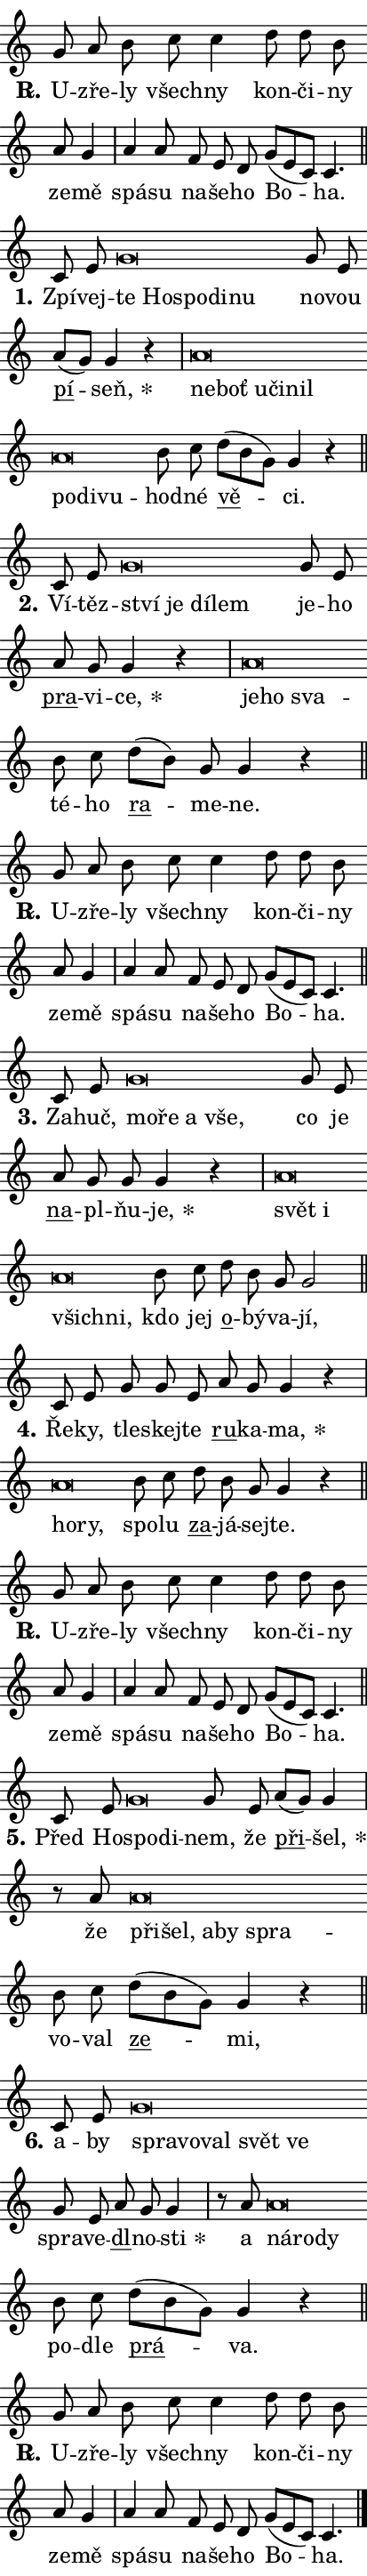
\version "2.22.1"
\header { tagline = "" }
\paper {
  indent = 0\cm
  top-margin = 0\cm
  right-margin = 0\cm
  bottom-margin = 0\cm
  left-margin = 0\cm
  paper-width = 7\cm
  page-breaking = #ly:one-page-breaking
  system-system-spacing.basic-distance = #11
  score-system-spacing.basic-distance = #11.3
  ragged-last = ##f
}


%% Author: Thomas Morley
%% https://lists.gnu.org/archive/html/lilypond-user/2020-05/msg00002.html
#(define (line-position grob)
"Returns position of @var[grob} in current system:
   @code{'start}, if at first time-step
   @code{'end}, if at last time-step
   @code{'middle} otherwise
"
  (let* ((col (ly:item-get-column grob))
         (ln (ly:grob-object col 'left-neighbor))
         (rn (ly:grob-object col 'right-neighbor))
         (col-to-check-left (if (ly:grob? ln) ln col))
         (col-to-check-right (if (ly:grob? rn) rn col))
         (break-dir-left
           (and
             (ly:grob-property col-to-check-left 'non-musical #f)
             (ly:item-break-dir col-to-check-left)))
         (break-dir-right
           (and
             (ly:grob-property col-to-check-right 'non-musical #f)
             (ly:item-break-dir col-to-check-right))))
        (cond ((eqv? 1 break-dir-left) 'start)
              ((eqv? -1 break-dir-right) 'end)
              (else 'middle))))

#(define (tranparent-at-line-position vctor)
  (lambda (grob)
  "Relying on @code{line-position} select the relevant enry from @var{vctor}.
Used to determine transparency,"
    (case (line-position grob)
      ((end) (not (vector-ref vctor 0)))
      ((middle) (not (vector-ref vctor 1)))
      ((start) (not (vector-ref vctor 2))))))

noteHeadBreakVisibility =
#(define-music-function (break-visibility)(vector?)
"Makes @code{NoteHead}s transparent relying on @var{break-visibility}"
#{
  \override NoteHead.transparent =
    #(tranparent-at-line-position break-visibility)
#})

#(define delete-ledgers-for-transparent-note-heads
  (lambda (grob)
    "Reads whether a @code{NoteHead} is transparent.
If so this @code{NoteHead} is removed from @code{'note-heads} from
@var{grob}, which is supposed to be @code{LedgerLineSpanner}.
As a result ledgers are not printed for this @code{NoteHead}"
    (let* ((nhds-array (ly:grob-object grob 'note-heads))
           (nhds-list
             (if (ly:grob-array? nhds-array)
                 (ly:grob-array->list nhds-array)
                 '()))
           ;; Relies on the transparent-property being done before
           ;; Staff.LedgerLineSpanner.after-line-breaking is executed.
           ;; This is fragile ...
           (to-keep
             (remove
               (lambda (nhd)
                 (ly:grob-property nhd 'transparent #f))
               nhds-list)))
      ;; TODO find a better method to iterate over grob-arrays, similiar
      ;; to filter/remove etc for lists
      ;; For now rebuilt from scratch
      (set! (ly:grob-object grob 'note-heads)  '())
      (for-each
        (lambda (nhd)
          (ly:pointer-group-interface::add-grob grob 'note-heads nhd))
        to-keep))))

hideNotes = {
  \noteHeadBreakVisibility #begin-of-line-visible
}
unHideNotes = {
  \noteHeadBreakVisibility #all-visible
}

% work-around for resetting accidentals
% https://lilypond.org/doc/v2.23/Documentation/notation/displaying-rhythms#unmetered-music
cadenzaMeasure = {
  \cadenzaOff
  \partial 1024 s1024
  \cadenzaOn
}

#(define-markup-command (accent layout props text) (markup?)
  "Underline accented syllable"
  (interpret-markup layout props
    #{\markup \override #'(offset . 4.3) \underline { #text }#}))

responsum = \markup \concat {
  "R" \hspace #-1.05 \path #0.1 #'((moveto 0 0.07) (lineto 0.9 0.8)) \hspace #0.05 "."
}

\layout {
    \context {
        \Staff
        \remove "Time_signature_engraver"
        \override LedgerLineSpanner.after-line-breaking = #delete-ledgers-for-transparent-note-heads
    }
    \context {
        \Voice {
            \override NoteHead.output-attributes = #'((class . "notehead"))
            \override Hairpin.height = #0.55
        }
    }
    \context {
        \Lyrics {
            \override StanzaNumber.output-attributes = #'((class . "stanzanumber"))
            \override LyricSpace.minimum-distance = #0.9
            \override LyricText.font-name = #"TeX Gyre Schola"
            \override LyricText.font-size = 1
            \override StanzaNumber.font-name = #"TeX Gyre Schola Bold"
            \override StanzaNumber.font-size = 1
        }
    }
}

% magnetic-lyrics.ily
%
%   written by
%     Jean Abou Samra <jean@abou-samra.fr>
%     Werner Lemberg <wl@gnu.org>
%
%   adapted by
%     Jiri Hon <jiri.hon@gmail.com>
%
% Version 2022-Apr-15

% https://www.mail-archive.com/lilypond-user@gnu.org/msg149350.html

#(define (Left_hyphen_pointer_engraver context)
   "Collect syllable-hyphen-syllable occurrences in lyrics and store
them in properties.  This engraver only looks to the left.  For
example, if the lyrics input is @code{foo -- bar}, it does the
following.

@itemize @bullet
@item
Set the @code{text} property of the @code{LyricHyphen} grob between
@q{foo} and @q{bar} to @code{foo}.

@item
Set the @code{left-hyphen} property of the @code{LyricText} grob with
text @q{foo} to the @code{LyricHyphen} grob between @q{foo} and
@q{bar}.
@end itemize

Use this auxiliary engraver in combination with the
@code{lyric-@/text::@/apply-@/magnetic-@/offset!} hook."
   (let ((hyphen #f)
         (text #f))
     (make-engraver
      (acknowledgers
       ((lyric-syllable-interface engraver grob source-engraver)
        (set! text grob)))
      (end-acknowledgers
       ((lyric-hyphen-interface engraver grob source-engraver)
        ;(when (not (grob::has-interface grob 'lyric-space-interface))
          (set! hyphen grob)));)
      ((stop-translation-timestep engraver)
       (when (and text hyphen)
         (ly:grob-set-object! text 'left-hyphen hyphen))
       (set! text #f)
       (set! hyphen #f)))))

#(define (lyric-text::apply-magnetic-offset! grob)
   "If the space between two syllables is less than the value in
property @code{LyricText@/.details@/.squash-threshold}, move the right
syllable to the left so that it gets concatenated with the left
syllable.

Use this function as a hook for
@code{LyricText@/.after-@/line-@/breaking} if the
@code{Left_@/hyphen_@/pointer_@/engraver} is active."
   (let ((hyphen (ly:grob-object grob 'left-hyphen #f)))
     (when hyphen
       (let ((left-text (ly:spanner-bound hyphen LEFT)))
         (when (grob::has-interface left-text 'lyric-syllable-interface)
           (let* ((common (ly:grob-common-refpoint grob left-text X))
                  (this-x-ext (ly:grob-extent grob common X))
                  (left-x-ext
                   (begin
                     ;; Trigger magnetism for left-text.
                     (ly:grob-property left-text 'after-line-breaking)
                     (ly:grob-extent left-text common X)))
                  ;; `delta` is the gap width between two syllables.
                  (delta (- (interval-start this-x-ext)
                            (interval-end left-x-ext)))
                  (details (ly:grob-property grob 'details))
                  (threshold (assoc-get 'squash-threshold details 0.2)))
             (when (< delta threshold)
               (let* (;; We have to manipulate the input text so that
                      ;; ligatures crossing syllable boundaries are not
                      ;; disabled.  For languages based on the Latin
                      ;; script this is essentially a beautification.
                      ;; However, for non-Western scripts it can be a
                      ;; necessity.
                      (lt (ly:grob-property left-text 'text))
                      (rt (ly:grob-property grob 'text))
                      (is-space (grob::has-interface hyphen 'lyric-space-interface))
                      (space (if is-space " " ""))
                      (space-markup (grob-interpret-markup grob " "))
                      (space-size (interval-length (ly:stencil-extent space-markup X)))
                      (extra-delta (if is-space space-size 0))
                      ;; Append new syllable.
                      (ltrt-space (if (and (string? lt) (string? rt))
                                (string-append lt space rt)
                                (make-concat-markup (list lt space rt))))
                      ;; Right-align `ltrt` to the right side.
                      (ltrt-space-markup (grob-interpret-markup
                               grob
                               (make-translate-markup
                                (cons (interval-length this-x-ext) 0)
                                (make-right-align-markup ltrt-space)))))
                 (begin
                   ;; Don't print `left-text`.
                   (ly:grob-set-property! left-text 'stencil #f)
                   ;; Set text and stencil (which holds all collected
                   ;; syllables so far) and shift it to the left.
                   (ly:grob-set-property! grob 'text ltrt-space)
                   (ly:grob-set-property! grob 'stencil ltrt-space-markup)
                   (ly:grob-translate-axis! grob (- (- delta extra-delta)) X))))))))))


#(define (lyric-hyphen::displace-bounds-first grob)
   ;; Make very sure this callback isn't triggered too early.
   (let ((left (ly:spanner-bound grob LEFT))
         (right (ly:spanner-bound grob RIGHT)))
     (ly:grob-property left 'after-line-breaking)
     (ly:grob-property right 'after-line-breaking)
     (ly:lyric-hyphen::print grob)))

squashThreshold = #0.4

\layout {
  \context {
    \Lyrics
    \consists #Left_hyphen_pointer_engraver
    \override LyricText.after-line-breaking =
      #lyric-text::apply-magnetic-offset!
    \override LyricHyphen.stencil = #lyric-hyphen::displace-bounds-first
    \override LyricText.details.squash-threshold = \squashThreshold
    \override LyricHyphen.minimum-distance = 0
    \override LyricHyphen.minimum-length = \squashThreshold
  }
}

squash = \override LyricText.details.squash-threshold = 9999
unSquash = \override LyricText.details.squash-threshold = \squashThreshold

left = \override LyricText.self-alignment-X = #LEFT
unLeft = \revert LyricText.self-alignment-X

starOffset = #(lambda (grob) 
                (let ((x_offset (ly:self-alignment-interface::aligned-on-x-parent grob)))
                  (if (= x_offset 0) 0 (+ x_offset 1.2))))

star = #(define-music-function (syllable)(string?)
"Append star separator at the end of a syllable"
#{
  \once \override LyricText.X-offset = #starOffset
  \lyricmode { \markup {
    #syllable
    \override #'((font-name . "TeX Gyre Schola Bold")) \hspace #0.2 \lower #0.65 \larger "*"
  } }
#})

starAccent = #(define-music-function (syllable)(string?)
"Append star separator at the end of a syllable and make accent"
#{
  \once \override LyricText.X-offset = #starOffset
  \lyricmode { \markup {
    \accent #syllable
    \override #'((font-name . "TeX Gyre Schola Bold")) \hspace #0.2 \lower #0.65 \larger "*"
  } }
#})

breath = #(define-music-function (syllable)(string?)
"Append breathing indicator at the end of a syllable"
#{
  \lyricmode { \markup { #syllable "+" } }
#})

optionalBreath = #(define-music-function (syllable)(string?)
"Append optional breathing indicator at the end of a syllable"
#{
  \lyricmode { \markup { #syllable "(+)" } }
#})


\score {
    <<
        \new Voice = "melody" { \cadenzaOn \key c \major \relative { g'8 a b c c4 \bar "" d8 d b \bar "" a g4 \cadenzaMeasure \bar "|" a a8 \bar "" f e d \bar "" g[( e c)] c4. \cadenzaMeasure \bar "||" \break } }
        \new Lyrics \lyricsto "melody" { \lyricmode { \set stanza = \responsum
U -- zře -- ly všech -- ny kon -- či -- ny ze -- mě spá -- su na -- še -- ho Bo -- ha. } }
    >>
    \layout {}
}

\score {
    <<
        \new Voice = "melody" { \cadenzaOn \key c \major \relative { c'8 e g\breve*1/16 \hideNotes \breve*1/16 \bar "" \breve*1/16 \bar "" \breve*1/16 \breve*1/16 \bar "" \unHideNotes g8 e \bar "" a[(g)] g4 r \cadenzaMeasure \bar "|" a\breve*1/16 \hideNotes \breve*1/16 \bar "" \breve*1/16 \bar "" \breve*1/16 \bar "" \breve*1/16 \bar "" \breve*1/16 \bar "" \breve*1/16 \breve*1/16 \bar "" \unHideNotes b8 c \bar "" d[( b g)] g4 r \cadenzaMeasure \bar "||" \break } }
        \new Lyrics \lyricsto "melody" { \lyricmode { \set stanza = "1."
Zpí -- vej -- \left te \squash Ho -- spo -- di -- nu \unLeft \unSquash no -- vou \markup \accent pí -- \star seň, \left ne -- \squash boť u -- či -- nil po -- di -- vu -- \unLeft \unSquash hod -- né \markup \accent vě -- ci. } }
    >>
    \layout {}
}

\score {
    <<
        \new Voice = "melody" { \cadenzaOn \key c \major \relative { c'8 e g\breve*1/16 \hideNotes \breve*1/16 \bar "" \breve*1/16 \breve*1/16 \bar "" \unHideNotes g8 e \bar "" a g g4 r \cadenzaMeasure \bar "|" a\breve*1/16 \hideNotes \breve*1/16 \breve*1/16 \bar "" \unHideNotes b8 c \bar "" d[( b)] g g4 r \cadenzaMeasure \bar "||" \break } }
        \new Lyrics \lyricsto "melody" { \lyricmode { \set stanza = "2."
Ví -- těz -- \left ství \squash je dí -- lem \unLeft \unSquash je -- ho \markup \accent pra -- vi -- \star ce, \left je -- \squash ho sva -- \unLeft \unSquash té -- ho \markup \accent ra -- me -- ne. } }
    >>
    \layout {}
}

\score {
    <<
        \new Voice = "melody" { \cadenzaOn \key c \major \relative { g'8 a b c c4 \bar "" d8 d b \bar "" a g4 \cadenzaMeasure \bar "|" a a8 \bar "" f e d \bar "" g[( e c)] c4. \cadenzaMeasure \bar "||" \break } }
        \new Lyrics \lyricsto "melody" { \lyricmode { \set stanza = \responsum
U -- zře -- ly všech -- ny kon -- či -- ny ze -- mě spá -- su na -- še -- ho Bo -- ha. } }
    >>
    \layout {}
}

\score {
    <<
        \new Voice = "melody" { \cadenzaOn \key c \major \relative { c'8 e g\breve*1/16 \hideNotes \breve*1/16 \bar "" \breve*1/16 \breve*1/16 \bar "" \unHideNotes g8 e \bar "" a g g g4 r \cadenzaMeasure \bar "|" a\breve*1/16 \hideNotes \breve*1/16 \bar "" \breve*1/16 \breve*1/16 \bar "" \unHideNotes b8 c \bar "" d b g g2 \cadenzaMeasure \bar "||" \break } }
        \new Lyrics \lyricsto "melody" { \lyricmode { \set stanza = "3."
Za -- huč, \left mo -- \squash ře a vše, \unLeft \unSquash co je \markup \accent na -- pl -- ňu -- \star je, \left svět \squash i všich -- ni, \unLeft \unSquash kdo jej \markup \accent o -- bý -- va -- jí, } }
    >>
    \layout {}
}

\score {
    <<
        \new Voice = "melody" { \cadenzaOn \key c \major \relative { c'8 e g g8 e \bar "" a g g4 r \cadenzaMeasure \bar "|" a\breve*1/16 \hideNotes \breve*1/16 \bar "" \unHideNotes b8 c \bar "" d b g g4 r \cadenzaMeasure \bar "||" \break } }
        \new Lyrics \lyricsto "melody" { \lyricmode { \set stanza = "4."
Ře -- ky, tle -- skej -- te \markup \accent ru -- ka -- \star ma, \left ho -- \squash ry, \unLeft \unSquash spo -- lu \markup \accent za -- já -- sej -- te. } }
    >>
    \layout {}
}

\score {
    <<
        \new Voice = "melody" { \cadenzaOn \key c \major \relative { g'8 a b c c4 \bar "" d8 d b \bar "" a g4 \cadenzaMeasure \bar "|" a a8 \bar "" f e d \bar "" g[( e c)] c4. \cadenzaMeasure \bar "||" \break } }
        \new Lyrics \lyricsto "melody" { \lyricmode { \set stanza = \responsum
U -- zře -- ly všech -- ny kon -- či -- ny ze -- mě spá -- su na -- še -- ho Bo -- ha. } }
    >>
    \layout {}
}

\score {
    <<
        \new Voice = "melody" { \cadenzaOn \key c \major \relative { c'8 e g\breve*1/16 \hideNotes \breve*1/16 \bar "" \unHideNotes g8 e \bar "" a[( g)] g4 \cadenzaMeasure \bar "|" r8 a a\breve*1/16 \hideNotes \breve*1/16 \bar "" \breve*1/16 \bar "" \breve*1/16 \breve*1/16 \bar "" \unHideNotes b8 c \bar "" d[( b g)] g4 r \cadenzaMeasure \bar "||" \break } }
        \new Lyrics \lyricsto "melody" { \lyricmode { \set stanza = "5."
Před Ho -- \left spo -- \squash di -- \unLeft \unSquash nem, že \markup \accent při -- \star šel, že \left při -- \squash šel, a -- by spra -- \unLeft \unSquash vo -- val \markup \accent ze -- mi, } }
    >>
    \layout {}
}

\score {
    <<
        \new Voice = "melody" { \cadenzaOn \key c \major \relative { c'8 e g\breve*1/16 \hideNotes \breve*1/16 \bar "" \breve*1/16 \bar "" \breve*1/16 \breve*1/16 \bar "" \unHideNotes g8 e \bar "" a g g4 \cadenzaMeasure \bar "|" r8 a a\breve*1/16 \hideNotes \breve*1/16 \breve*1/16 \bar "" \unHideNotes b8 c \bar "" d[( b g)] g4 r \cadenzaMeasure \bar "||" \break } }
        \new Lyrics \lyricsto "melody" { \lyricmode { \set stanza = "6."
a -- by \left spra -- \squash vo -- val svět ve \unLeft \unSquash spra -- ve -- \markup \accent dl -- no -- \star sti a \left ná -- \squash ro -- dy \unLeft \unSquash po -- dle \markup \accent prá -- va. } }
    >>
    \layout {}
}

\score {
    <<
        \new Voice = "melody" { \cadenzaOn \key c \major \relative { g'8 a b c c4 \bar "" d8 d b \bar "" a g4 \cadenzaMeasure \bar "|" a a8 \bar "" f e d \bar "" g[( e c)] c4. \cadenzaMeasure \bar "||" \break } \bar "|." }
        \new Lyrics \lyricsto "melody" { \lyricmode { \set stanza = \responsum
U -- zře -- ly všech -- ny kon -- či -- ny ze -- mě spá -- su na -- še -- ho Bo -- ha. } }
    >>
    \layout {}
}
